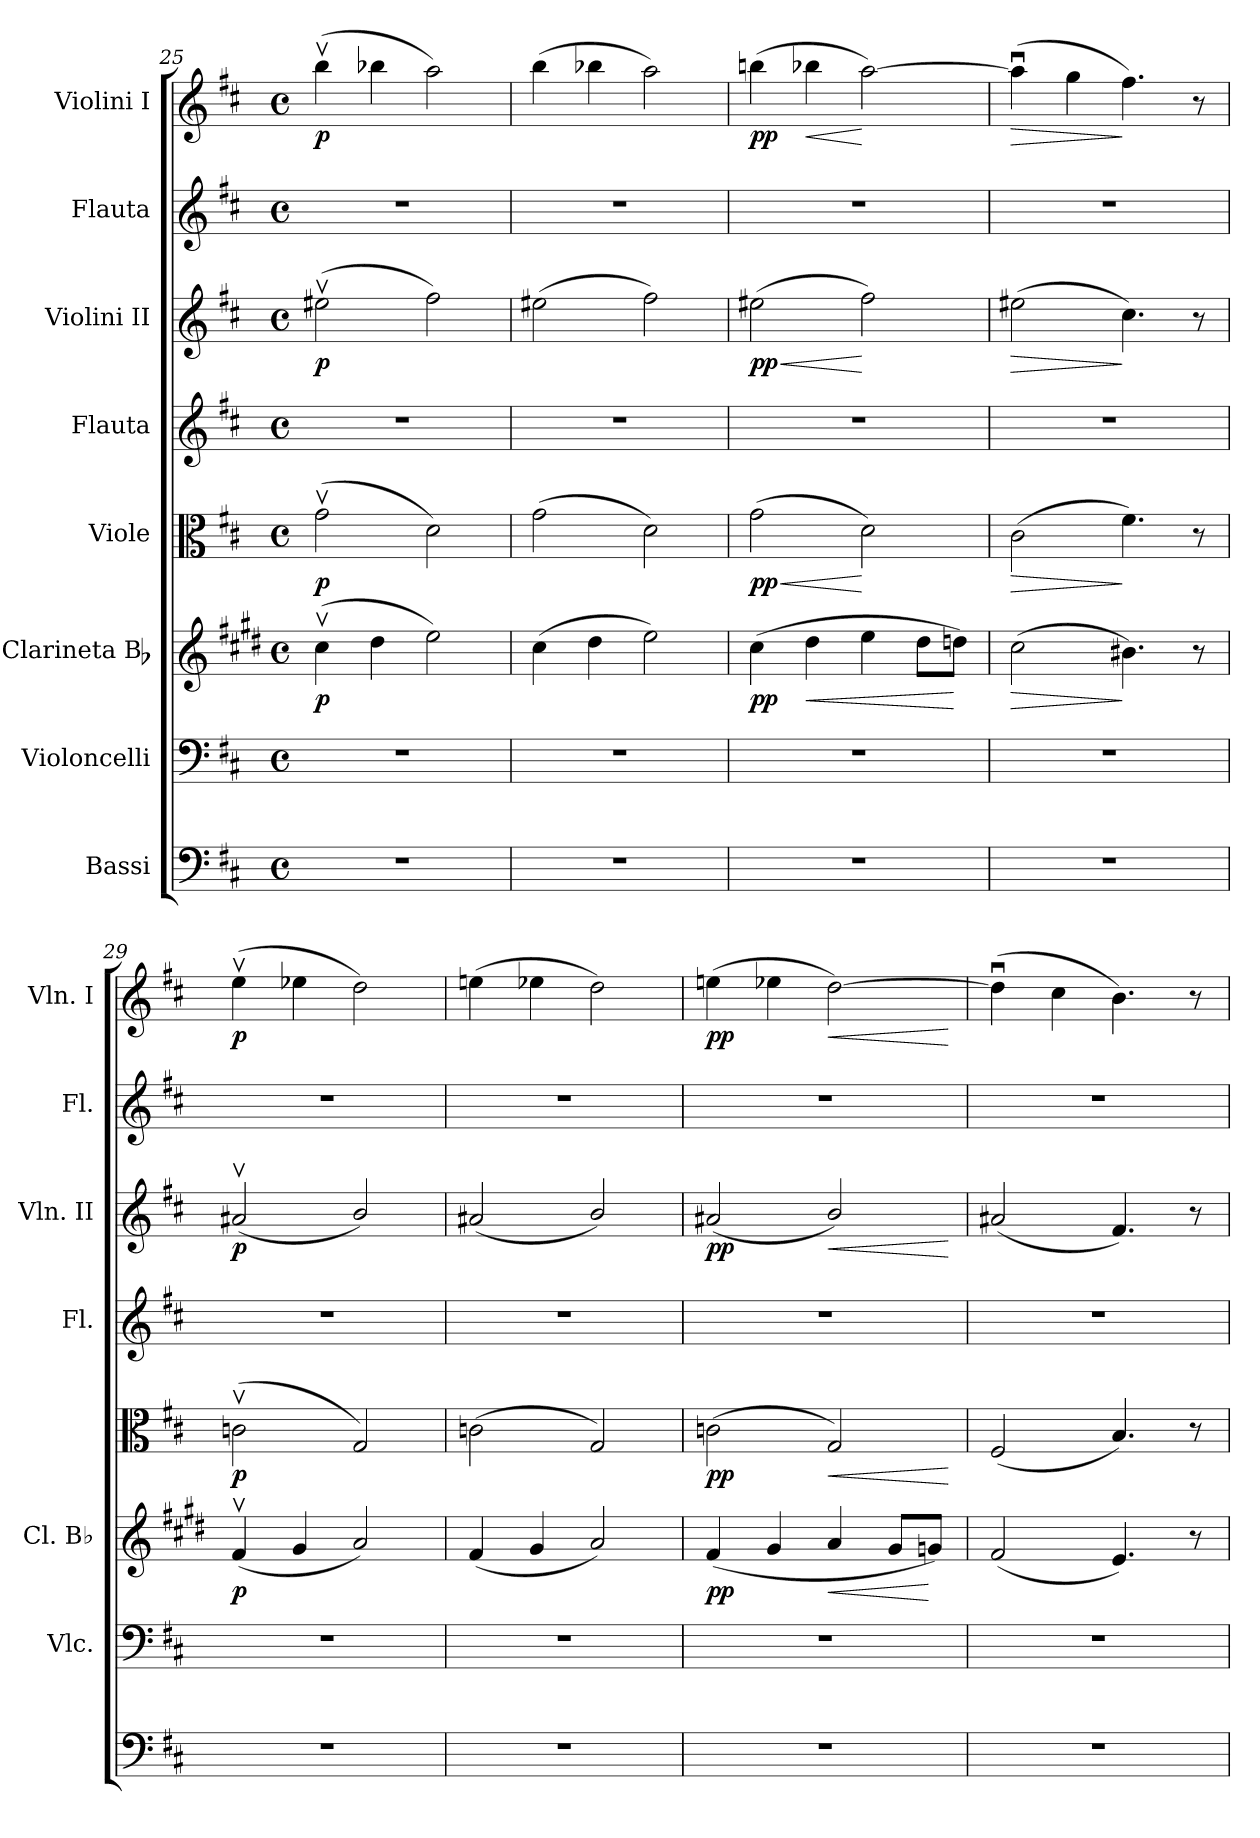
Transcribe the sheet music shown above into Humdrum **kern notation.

**kern	**kern	**kern	**dynam	**kern	**dynam	**kern	**kern	**dynam	**kern	**kern	**dynam
*part8	*part7	*part6	*part6	*part5	*part5	*part4	*part3	*part3	*part2	*part1	*part1
*staff8	*staff7	*staff6	*staff6	*staff5	*staff5	*staff4	*staff3	*staff3	*staff2	*staff1	*staff1
*I"Bassi	*I"Violoncelli	*I"Clarineta Bb	*	*I"Viole	*	*I"Flauta	*I"Violini II	*	*I"Flauta	*I"Violini I	*
*	*I'Vlc.	*I'Cl. Bb	*	*	*	*I'Fl.	*I'Vln. II	*	*I'Fl.	*I'Vln. I	*
!!LO:PB:g=z
*clefF4	*clefF4	*clefG2	*	*clefC3	*	*clefG2	*clefG2	*	*clefG2	*clefG2	*
*	*	*ITrd1c2	*	*	*	*	*	*	*	*	*
*k[f#c#]	*k[f#c#]	*k[f#c#]	*	*k[f#c#]	*	*k[f#c#]	*k[f#c#]	*	*k[f#c#]	*k[f#c#]	*
*M4/4	*M4/4	*M4/4	*	*M4/4	*	*M4/4	*M4/4	*	*M4/4	*M4/4	*
*met(c)	*met(c)	*met(c)	*	*met(c)	*	*met(c)	*met(c)	*	*met(c)	*met(c)	*
=25	=25	=25	=25	=25	=25	=25	=25	=25	=25	=25	=25
!	!	!	!LO:DY:b	!	!LO:DY:b	!	!	!LO:DY:b	!	!	!LO:DY:b
1r	1r	(4bv\	p	(2gv\	p	1r	(2ee#Xv\	p	1r	(4bbv\	p
.	.	4cc#\	.	.	.	.	.	.	.	4bb-X\	.
.	.	2dd\)	.	2d\)	.	.	2ff#\)	.	.	2aa\)	.
=26	=26	=26	=26	=26	=26	=26	=26	=26	=26	=26	=26
1r	1r	(4b\	.	(2g\	.	1r	(2ee#X\	.	1r	(4bb\	.
.	.	4cc#\	.	.	.	.	.	.	.	4bb-X\	.
.	.	2dd\)	.	2d\)	.	.	2ff#\)	.	.	2aa\)	.
=27	=27	=27	=27	=27	=27	=27	=27	=27	=27	=27	=27
!	!	!	!LO:DY:b	!	!LO:HP:b	!	!	!LO:HP:b	!	!	!
!	!	!	!	!	!LO:DY:n=1:b	!	!	!LO:DY:n=1:b	!	!	!LO:DY:b
1r	1r	(4b\	pp	(2g\	< pp	1r	(2ee#X\	< pp	1r	(4bbn\	pp
!	!	!	!LO:HP:b	!	!	!	!	!	!	!	!LO:HP:b
.	.	4cc#\	<	.	.	.	.	.	.	4bb-X\	<
.	.	4dd\	.	2d\)	[	.	2ff#\)	[	.	[2aa\)	[
.	.	8cc#\L	.	.	.	.	.	.	.	.	.
.	.	8ccn\J)	[	.	.	.	.	.	.	.	.
=28	=28	=28	=28	=28	=28	=28	=28	=28	=28	=28	=28
!	!	!	!LO:HP:b	!	!LO:HP:b	!	!	!	!	!	!
!	!	!	!	!	!LO:HP:n=1:b	!	!	!LO:HP:b	!	!	!LO:HP:b
1r	1r	(2b\	>	(2c#\	> >	1r	(2ee#X\	>	1r	(4aau\]	>
.	.	.	.	.	.	.	.	.	.	4gg\	.
.	.	4.a#X\)	]	4.f#\)	]	.	4.cc#\)	]	.	4.ff#\)	]
.	.	8r	.	8r	]	.	8r	.	.	8r	.
=29	=29	=29	=29	=29	=29	=29	=29	=29	=29	=29	=29
!	!	!	!LO:DY:b	!	!LO:DY:b	!	!	!LO:DY:b	!	!	!LO:DY:b
1r	1r	(4ev/	p	(2cnv\	p	1r	(2a#Xv/	p	1r	(4eev\	p
.	.	4f#/	.	.	.	.	.	.	.	4ee-X\	.
.	.	2g/)	.	2G/)	.	.	2b/)	.	.	2dd\)	.
=30	=30	=30	=30	=30	=30	=30	=30	=30	=30	=30	=30
1r	1r	(4e/	.	(2cn\	.	1r	(2a#X/	.	1r	(4een\	.
.	.	4f#/	.	.	.	.	.	.	.	4ee-X\	.
.	.	2g/)	.	2G/)	.	.	2b/)	.	.	2dd\)	.
=31	=31	=31	=31	=31	=31	=31	=31	=31	=31	=31	=31
!	!	!	!LO:DY:b	!	!LO:DY:b	!	!	!LO:DY:b	!	!	!LO:DY:b
1r	1r	(4e/	pp	(2cn\	pp	1r	(2a#X/	pp	1r	(4een\	pp
.	.	4f#/	.	.	.	.	.	.	.	4ee-X\	.
!	!	!	!LO:HP:b	!	!LO:HP:b	!	!	!	!	!	!
!	!	!	!	!	!LO:HP:n=1:b	!	!	!LO:HP:b	!	!	!LO:HP:b
.	.	4g/	<	2G/)	< <	.	2b/)	<	.	[2dd\)	<
.	.	8f#/L	.	.	.	.	.	.	.	.	.
.	.	8fn/J)	[	.	.	.	.	.	.	.	.
.	.	.	.	.	[	.	.	[	.	.	[
!!LO:PB:g=z
=32	=32	=32	=32	=32	=32	=32	=32	=32	=32	=32	=32
1r	1r	(2e/	.	(2F#/	.	1r	(2a#X/	.	1r	(4ddu\]	.
.	.	.	.	.	.	.	.	.	.	4cc#\	.
.	.	4.d/)	.	4.B/)	[	.	4.f#/)	.	.	4.b\)	.
.	.	8r	.	8r	.	.	8r	.	.	8r	.
=	=	=	=	=	=	=	=	=	=	=	=
*-	*-	*-	*-	*-	*-	*-	*-	*-	*-	*-	*-
